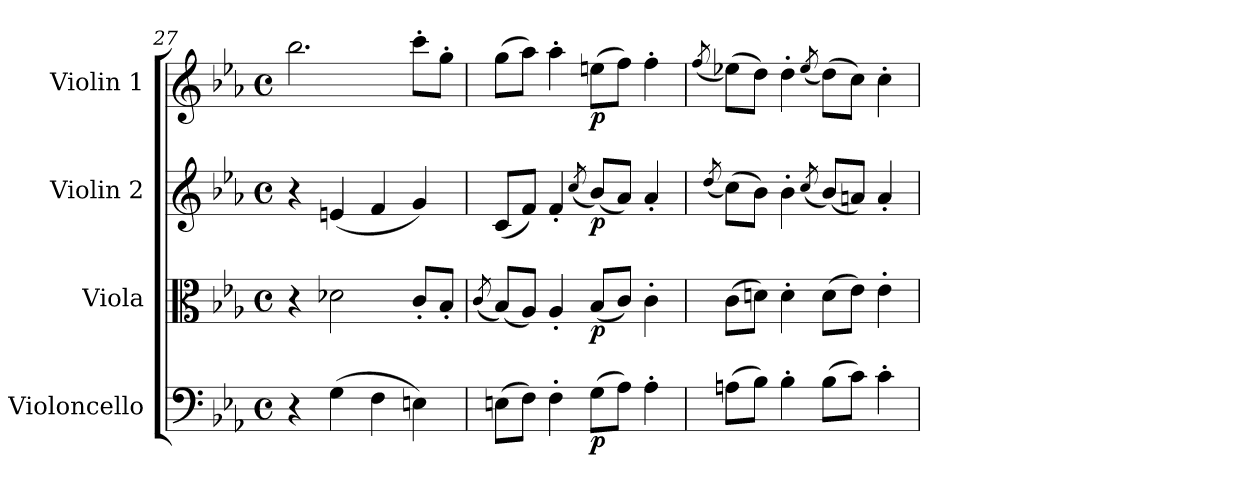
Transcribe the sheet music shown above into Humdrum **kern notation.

**kern	**dynam	**kern	**dynam	**kern	**dynam	**kern	**dynam
*part4	*part4	*part3	*part3	*part2	*part2	*part1	*part1
*staff4	*staff4	*staff3	*staff3	*staff2	*staff2	*staff1	*staff1
*I"Violoncello	*	*I"Viola	*	*I"Violin 2	*	*I"Violin 1	*
*I'Vc	*	*I'Vla	*	*I'Vln	*	*I'Vln	*
*clefF4	*	*clefC3	*	*clefG2	*	*clefG2	*
*k[b-e-a-]	*	*k[b-e-a-]	*	*k[b-e-a-]	*	*k[b-e-a-]	*
*M4/4	*	*M4/4	*	*M4/4	*	*M4/4	*
*met(c)	*	*met(c)	*	*met(c)	*	*met(c)	*
=27	=27	=27	=27	=27	=27	=27	=27
4r	.	4r	.	4r	.	2.bb-\	.
(4G\	.	2d-X\	.	(4en/	.	.	.
4F\	.	.	.	4f/	.	.	.
4En\)	.	8c'/L	.	4g/)	.	8ccc'\L	.
.	.	8B-'/J	.	.	.	8gg'\J	.
=28	=28	=28	=28	=28	=28	=28	=28
.	.	(8qc/	.	.	.	.	.
(8En\L	.	(8B-/L)	.	(8c/L	.	(8gg\L	.
8F\J)	.	8A-/J)	.	8f/J)	.	8aa-\J)	.
4F'\	.	4A-'/	.	4f'/	.	4aa-'\	.
.	.	.	.	(8qcc/	.	.	.
!	!LO:DY:b	!	!LO:DY:b	!	!LO:DY:b	!	!LO:DY:b
(8G\L	p	(8B-/L	p	(8b-/L)	p	(8een\L	p
8A-\J)	.	8c/J)	.	8a-/J)	.	8ff\J)	.
4A-'\	.	4c'\	.	4a-'/	.	4ff'\	.
!!LO:LB:g=z
=29	=29	=29	=29	=29	=29	=29	=29
.	.	.	.	(8qdd/	.	(8qff/	.
(8An\L	.	(8c\L	.	(8cc\L)	.	(8ee-X\L)	.
8B-\J)	.	8dn\J)	.	8b-\J)	.	8dd\J)	.
4B-'\	.	4d'\	.	4b-'\	.	4dd'\	.
.	.	.	.	(8qcc/	.	(8qee-/	.
(8B-\L	.	(8d\L	.	(8b-/L)	.	(8dd\L)	.
8c\J)	.	8e-\J)	.	8an/J)	.	8cc\J)	.
4c'\	.	4e-'\	.	4a'/	.	4cc'\	.
=	=	=	=	=	=	=	=
*-	*-	*-	*-	*-	*-	*-	*-
